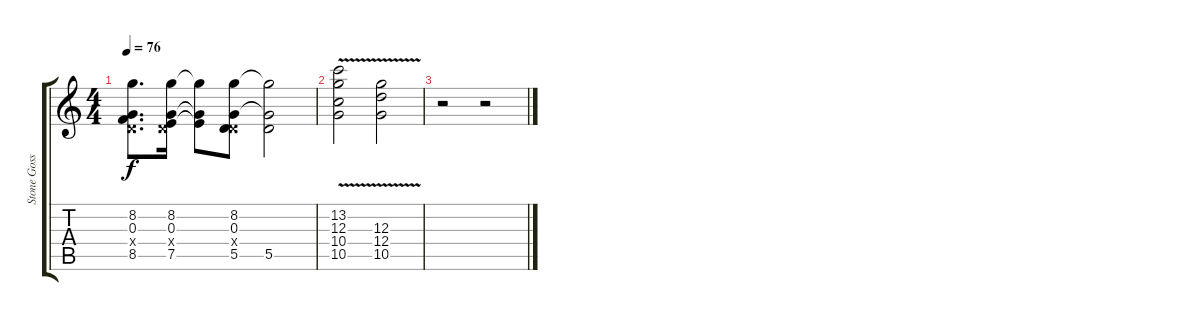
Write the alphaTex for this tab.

\track ("Stone Gossard" "Stone Goss") {instrument distortionguitar}
\staff {score tabs}
\tuning (E4 B3 G3 D3 A2 E2) {hide}
\ts (4 4)
\tempo 76
\clef g2
\ks c
(8.2 0.3 0.4{x} 8.5).8{d dy f} (8.2 0.3 0.4{x} 7.5).16 (8.2{t} 0.3{t} 7.5{t}).8 (8.2 0.3 0.4{x} 5.5).8 (8.2{t} 0.3{t} 5.5).2 |
(13.2{v} 12.3{v} 10.4{v} 10.5{v}).2 (12.3{v} 12.4{v} 10.5{v}).2 |
r.2 r.2
